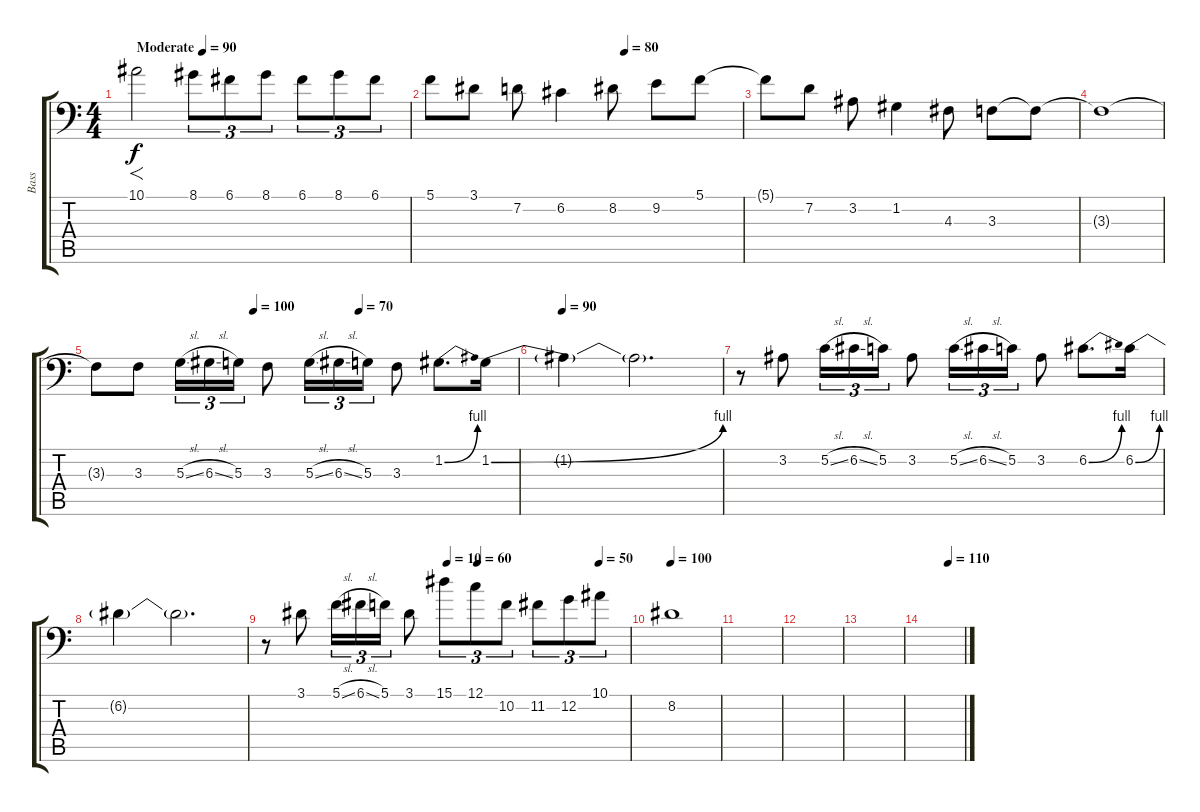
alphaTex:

\track ("Bass" "Bass") {instrument electricbassfinger}
\staff {score tabs}
\tuning (C3 G2 D2 A1 E1 B0) {hide}
\ts (4 4)
\tempo (90 "Moderate")
\clef f4
\ks c
10.1.2{f dy f instrument electricbassfinger} 8.1.8{tu (3 2)} 6.1.8{tu (3 2)} 8.1.8{tu (3 2)} 6.1.8{tu (3 2)} 8.1.8{tu (3 2)} 6.1.8{tu (3 2)} |
\tempo (80 0.625)
5.1.8 3.1.8 7.2.8 6.2.4 8.2.8 9.2.8 5.1.8 |
5.1{t}.8 7.2.8 3.2.8 1.2.4 4.3.8 3.3.8 3.3{t}.8 |
3.3{t}.1 |
\tempo (100 0.375)
\tempo (70 0.625)
3.3{t}.8 3.3.8 5.3{sl}.16{tu (3 2)} 6.3{sl}.16{tu (3 2)} 5.3.16{tu (3 2)} 3.3.8 5.3{sl}.16{tu (3 2)} 6.3{sl}.16{tu (3 2)} 5.3.16{tu (3 2)} 3.3.8 1.2{be (bend 0 0 60 4)}.8{d} 1.2{be (bend 0 0 60 4)}.16 |
\tempo 90
1.2{t}.4 1.2{t}.2{d} |
r.8 3.2.8 5.2{sl}.16{tu (3 2)} 6.2{sl}.16{tu (3 2)} 5.2.16{tu (3 2)} 3.2.8 5.2{sl}.16{tu (3 2)} 6.2{sl}.16{tu (3 2)} 5.2.16{tu (3 2)} 3.2.8 6.2{be (bend 0 0 60 4)}.8{d} 6.2{be (bend 0 0 60 4)}.16 |
6.2{t}.4 6.2{t}.2{d} |
\tempo (10 0.5)
\tempo (60 0.5833333333333334)
\tempo (50 0.9166666666666666)
r.8 3.1.8 5.1{sl}.16{tu (3 2)} 6.1{sl}.16{tu (3 2)} 5.1.16{tu (3 2)} 3.1.8 15.1.8{tu (3 2)} 12.1.8{tu (3 2)} 10.2.8{tu (3 2)} 11.2.8{tu (3 2)} 12.2.8{tu (3 2)} 10.1.8{tu (3 2)} |
\tempo 100
8.2.1 |
|
|
|
\tempo (110 0.625)
